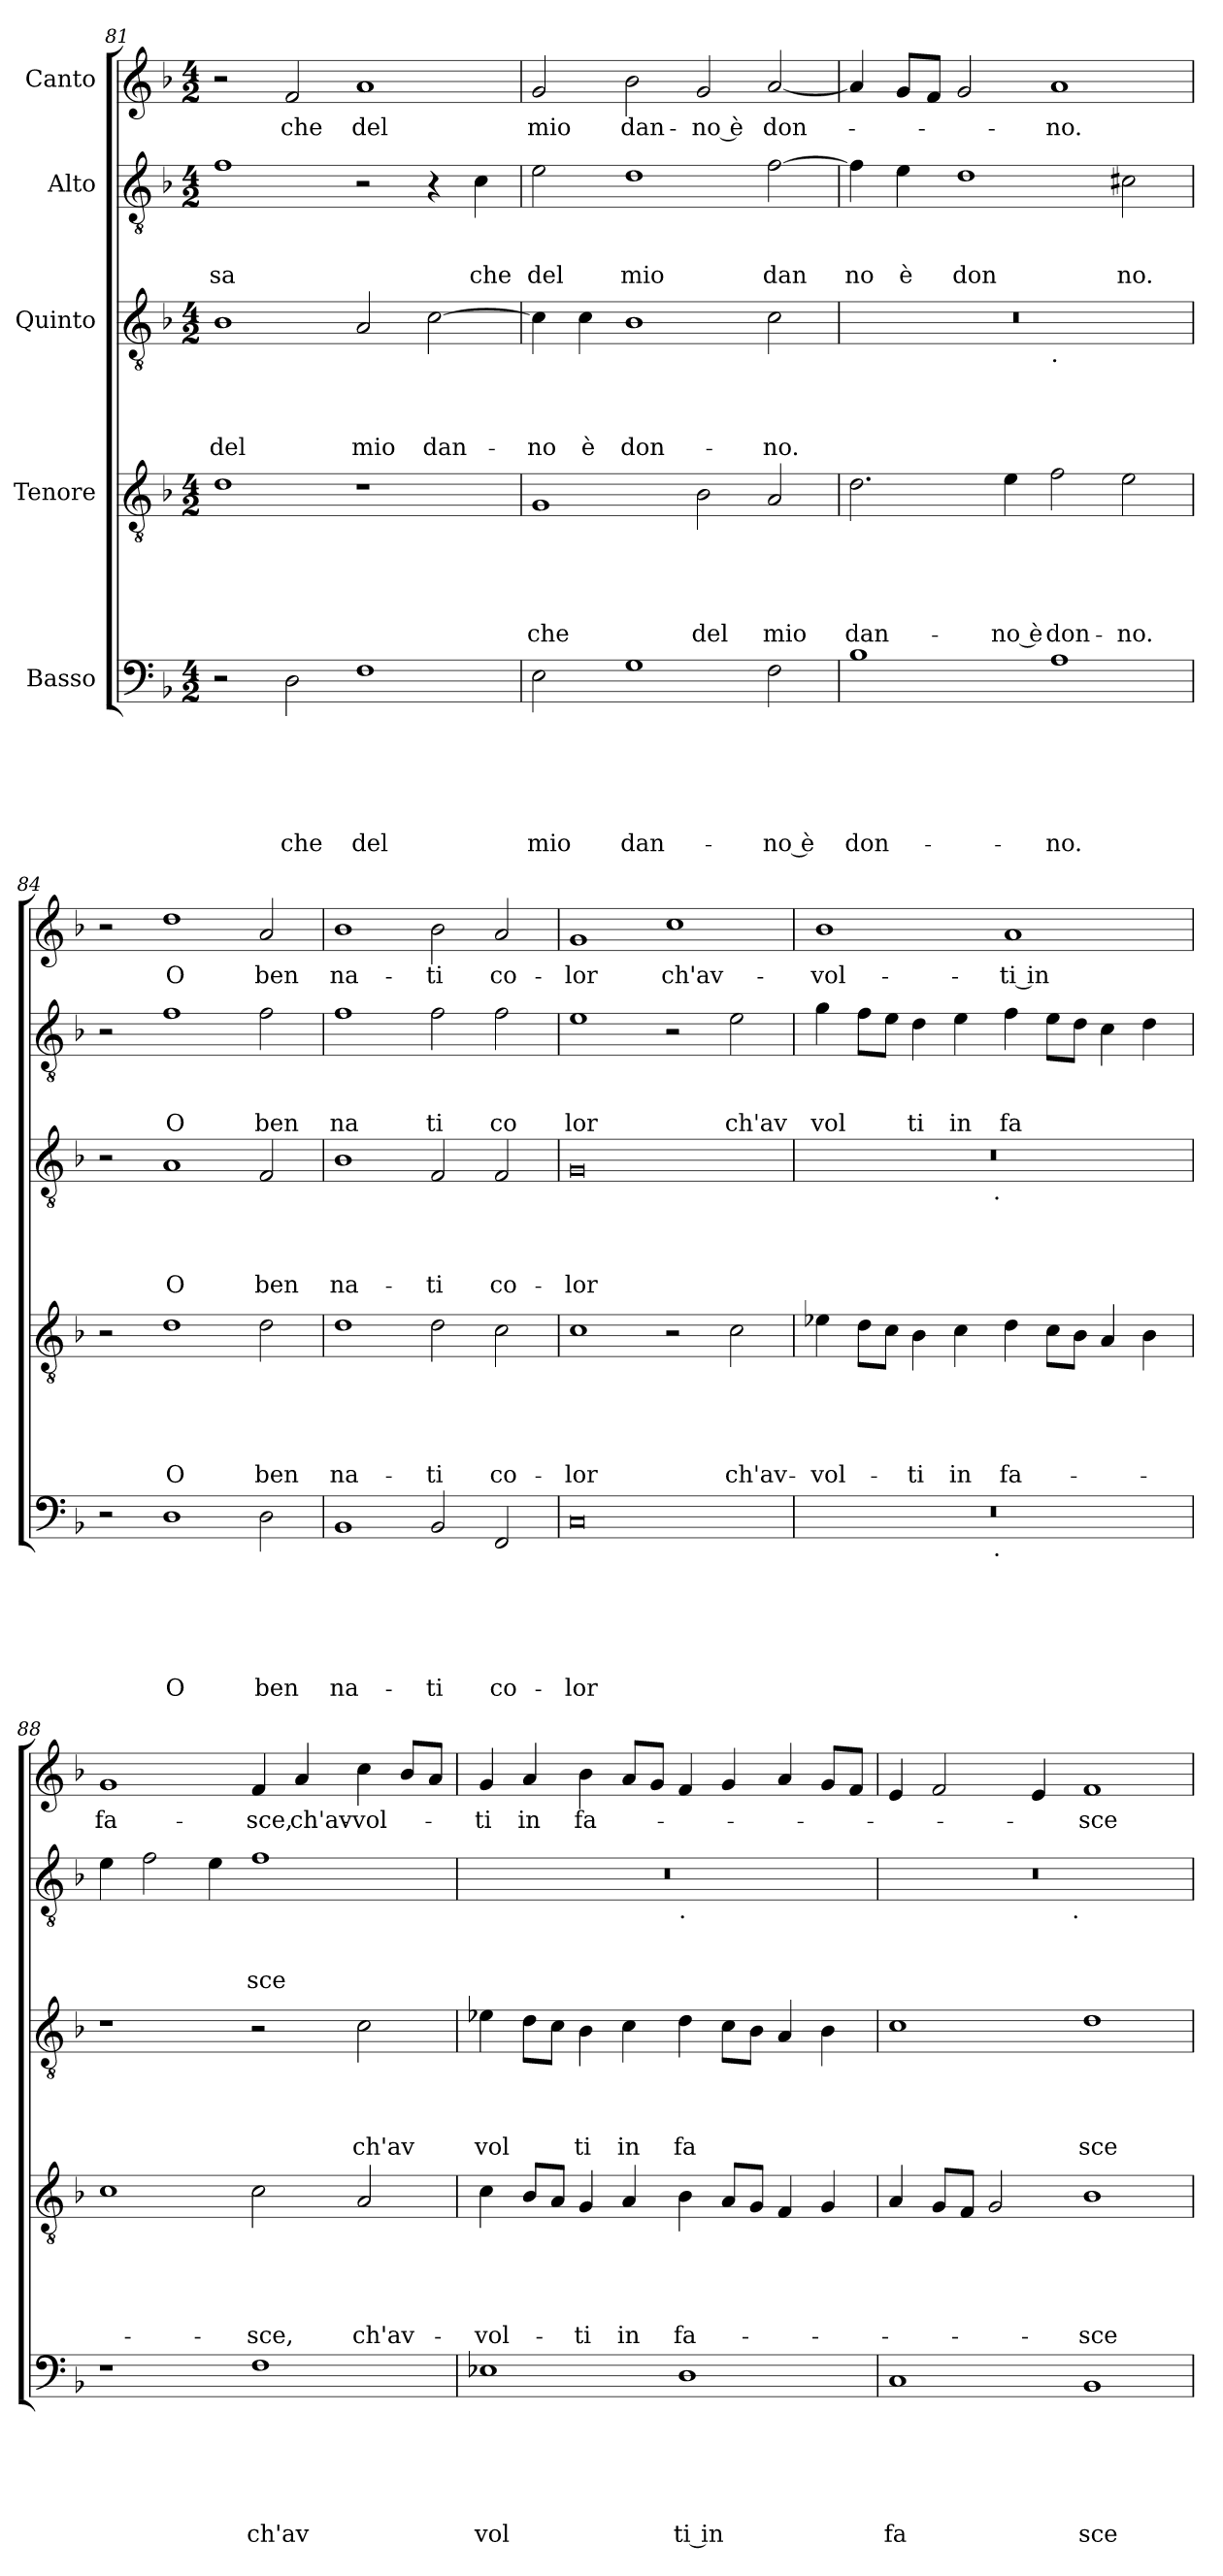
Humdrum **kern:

**kern	**text	**text	**text	**text	**text	**text	**kern	**text	**text	**text	**text	**text	**kern	**text	**text	**text	**text	**kern	**text	**text	**text	**kern	**text
*part5	*part5	*part5	*part5	*part5	*part5	*part5	*part4	*part4	*part4	*part4	*part4	*part4	*part3	*part3	*part3	*part3	*part3	*part2	*part2	*part2	*part2	*part1	*part1
*staff5	*staff5	*staff5	*staff5	*staff5	*staff5	*staff5	*staff4	*staff4	*staff4	*staff4	*staff4	*staff4	*staff3	*staff3	*staff3	*staff3	*staff3	*staff2	*staff2	*staff2	*staff2	*staff1	*staff1
*I"Basso	*	*	*	*	*	*	*I"Tenore	*	*	*	*	*	*I"Quinto	*	*	*	*	*I"Alto	*	*	*	*I"Canto	*
!!LO:LB:g=z
*clefF4	*	*	*	*	*	*	*clefGv2	*	*	*	*	*	*clefGv2	*	*	*	*	*clefGv2	*	*	*	*clefG2	*
*ITrd-3c-5	*	*	*	*	*	*	*ITrd-3c-5	*	*	*	*	*	*ITrd-3c-5	*	*	*	*	*ITrd-3c-5	*	*	*	*	*
*k[b-e-]	*	*	*	*	*	*	*k[b-e-]	*	*	*	*	*	*k[b-e-]	*	*	*	*	*k[b-e-]	*	*	*	*k[b-]	*
*B-:	*	*	*	*	*	*	*B-:	*	*	*	*	*	*B-:	*	*	*	*	*B-:	*	*	*	*F:	*
*M4/2	*	*	*	*	*	*	*M4/2	*	*	*	*	*	*M4/2	*	*	*	*	*M4/2	*	*	*	*M4/2	*
=81	=81	=81	=81	=81	=81	=81	=81	=81	=81	=81	=81	=81	=81	=81	=81	=81	=81	=81	=81	=81	=81	=81	=81
!	!	!	!	!	!	!	!	!	!	!	!	!	!	!	!	!	!LO:LY:b	!	!	!	!LO:LY:b	!	!
2r	.	.	.	.	.	.	1g	.	.	.	.	.	1e-	.	.	.	del	1b-	.	.	sa	2r	.
!	!	!	!	!	!	!LO:LY:b	!	!	!	!	!	!	!	!	!	!	!	!	!	!	!	!	!LO:LY:b
2G\	.	.	.	.	.	che	.	.	.	.	.	.	.	.	.	.	.	.	.	.	.	2f/	che
!	!	!	!	!	!	!LO:LY:b	!	!	!	!	!	!	!	!	!	!	!LO:LY:b	!	!	!	!	!	!LO:LY:b
1B-	.	.	.	.	.	del	1r	.	.	.	.	.	2d/	.	.	.	mio	2r	.	.	.	1a	del
!	!	!	!	!	!	!	!	!	!	!	!	!	!	!	!	!	!LO:LY:b	!	!	!	!	!	!
.	.	.	.	.	.	.	.	.	.	.	.	.	[>2f\	.	.	.	dan-	4r	.	.	.	.	.
!	!	!	!	!	!	!	!	!	!	!	!	!	!	!	!	!	!	!	!	!	!LO:LY:b	!	!
.	.	.	.	.	.	.	.	.	.	.	.	.	.	.	.	.	.	4f\	.	.	che	.	.
=82	=82	=82	=82	=82	=82	=82	=82	=82	=82	=82	=82	=82	=82	=82	=82	=82	=82	=82	=82	=82	=82	=82	=82
!	!	!	!	!	!	!LO:LY:b	!	!	!	!	!	!LO:LY:b	!	!	!	!	!LO:LY:b	!	!	!	!LO:LY:b	!	!LO:LY:b
2A\	.	.	.	.	.	mio	1c	.	.	.	.	che	4f\]	.	.	.	-no	2a\	.	.	del	2g/	mio
!	!	!	!	!	!	!	!	!	!	!	!	!	!	!	!	!	!LO:LY:b	!	!	!	!	!	!
.	.	.	.	.	.	.	.	.	.	.	.	.	4f\	.	.	.	è	.	.	.	.	.	.
!	!	!	!	!	!	!LO:LY:b	!	!	!	!	!	!	!	!	!	!	!LO:LY:b	!	!	!	!LO:LY:b	!	!LO:LY:b
1c	.	.	.	.	.	dan-	.	.	.	.	.	.	1e-	.	.	.	don-	1g	.	.	mio	2b-\	dan-
!	!	!	!	!	!	!	!	!	!	!	!	!LO:LY:b	!	!	!	!	!	!	!	!	!	!	!LO:LY:b:rj
.	.	.	.	.	.	.	2e-\	.	.	.	.	del	.	.	.	.	.	.	.	.	.	2g/	-no è
!	!	!	!	!	!	!LO:LY:b:rj	!	!	!	!	!	!LO:LY:b	!	!	!	!	!LO:LY:b	!	!	!	!LO:LY:b	!	!LO:LY:b
2B-\	.	.	.	.	.	-no è	2d/	.	.	.	.	mio	2f\	.	.	.	-no.	[>2b-\	.	.	dan	[<2a/	don-
=83	=83	=83	=83	=83	=83	=83	=83	=83	=83	=83	=83	=83	=83	=83	=83	=83	=83	=83	=83	=83	=83	=83	=83
!	!	!	!	!	!	!LO:LY:b	!	!	!	!	!	!LO:LY:b	!	!	!	!	!	!	!	!	!LO:LY:b	!	!
*	*	*	*	*	*	*	*	*	*	*	*	*	*^	*	*	*	*	*	*	*	*	*	*
1e-	.	.	.	.	.	don-	2.g\	.	.	.	.	dan-	0r	1ryy	.	.	.	.	4b-\]	.	.	no	4a/]	.
!	!	!	!	!	!	!	!	!	!	!	!	!	!	!	!	!	!	!	!	!	!	!LO:LY:b	!	!
.	.	.	.	.	.	.	.	.	.	.	.	.	.	.	.	.	.	.	4a\	.	.	è	8g/L	.
.	.	.	.	.	.	.	.	.	.	.	.	.	.	.	.	.	.	.	.	.	.	.	8f/J	.
!	!	!	!	!	!	!	!	!	!	!	!	!	!	!	!	!	!	!	!	!	!	!LO:LY:b	!	!
.	.	.	.	.	.	.	.	.	.	.	.	.	.	.	.	.	.	.	1g	.	.	don	2g/	.
!	!	!	!	!	!	!	!	!	!	!	!	!LO:LY:b:rj	!	!	!	!	!	!	!	!	!	!	!	!
.	.	.	.	.	.	.	4a\	.	.	.	.	-no è	.	.	.	.	.	.	.	.	.	.	.	.
!	!	!	!	!	!	!	!	!	!	!	!	!	!	!LO:TX:b:t=.	!	!	!	!	!	!	!	!	!	!
!	!	!	!	!	!	!LO:LY:b	!	!	!	!	!	!LO:LY:b	!	!	!	!	!	!	!	!	!	!	!	!LO:LY:b
1d	.	.	.	.	.	-no.	2b-\	.	.	.	.	don-	.	1ryy	.	.	.	.	.	.	.	.	1a	-no.
!	!	!	!	!	!	!	!	!	!	!	!	!LO:LY:b	!	!	!	!	!	!	!	!	!	!LO:LY:b	!	!
.	.	.	.	.	.	.	2a\	.	.	.	.	-no.	.	.	.	.	.	.	2f#X\	.	.	no.	.	.
*	*	*	*	*	*	*	*	*	*	*	*	*	*v	*v	*	*	*	*	*	*	*	*	*	*
=84	=84	=84	=84	=84	=84	=84	=84	=84	=84	=84	=84	=84	=84	=84	=84	=84	=84	=84	=84	=84	=84	=84	=84
2r	.	.	.	.	.	.	2r	.	.	.	.	.	2r	.	.	.	.	2r	.	.	.	2r	.
!	!	!	!	!	!	!LO:LY:b	!	!	!	!	!	!LO:LY:b	!	!	!	!	!LO:LY:b	!	!	!	!LO:LY:b	!	!LO:LY:b
1G	.	.	.	.	.	O	1g	.	.	.	.	O	1d	.	.	.	O	1b-	.	.	O	1dd	O
!	!	!	!	!	!	!LO:LY:b	!	!	!	!	!	!LO:LY:b	!	!	!	!	!LO:LY:b	!	!	!	!LO:LY:b	!	!LO:LY:b
2G\	.	.	.	.	.	ben	2g\	.	.	.	.	ben	2B-/	.	.	.	ben	2b-\	.	.	ben	2a/	ben
=85	=85	=85	=85	=85	=85	=85	=85	=85	=85	=85	=85	=85	=85	=85	=85	=85	=85	=85	=85	=85	=85	=85	=85
!	!	!	!	!	!	!LO:LY:b	!	!	!	!	!	!LO:LY:b	!	!	!	!	!LO:LY:b	!	!	!	!LO:LY:b	!	!LO:LY:b
1E-	.	.	.	.	.	na-	1g	.	.	.	.	na-	1e-	.	.	.	na-	1b-	.	.	na	1b-	na-
!	!	!	!	!	!	!LO:LY:b	!	!	!	!	!	!LO:LY:b	!	!	!	!	!LO:LY:b	!	!	!	!LO:LY:b	!	!LO:LY:b
2E-/	.	.	.	.	.	-ti	2g\	.	.	.	.	-ti	2B-/	.	.	.	-ti	2b-\	.	.	ti	2b-\	-ti
!	!	!	!	!	!	!LO:LY:b	!	!	!	!	!	!LO:LY:b	!	!	!	!	!LO:LY:b	!	!	!	!LO:LY:b	!	!LO:LY:b
2BB-/	.	.	.	.	.	co-	2f\	.	.	.	.	co-	2B-/	.	.	.	co-	2b-\	.	.	co	2a/	co-
=86	=86	=86	=86	=86	=86	=86	=86	=86	=86	=86	=86	=86	=86	=86	=86	=86	=86	=86	=86	=86	=86	=86	=86
!	!	!	!	!	!	!LO:LY:b	!	!	!	!	!	!LO:LY:b	!	!	!	!	!LO:LY:b	!	!	!	!LO:LY:b	!	!LO:LY:b
0F	.	.	.	.	.	-lor	1f	.	.	.	.	-lor	0c	.	.	.	-lor	1a	.	.	lor	1g	-lor
!	!	!	!	!	!	!	!	!	!	!	!	!	!	!	!	!	!	!	!	!	!	!	!LO:LY:b
.	.	.	.	.	.	.	2r	.	.	.	.	.	.	.	.	.	.	2r	.	.	.	1cc	ch'av-
!	!	!	!	!	!	!	!	!	!	!	!	!LO:LY:b	!	!	!	!	!	!	!	!	!LO:LY:b	!	!
.	.	.	.	.	.	.	2f\	.	.	.	.	ch'av-	.	.	.	.	.	2a\	.	.	ch'av	.	.
=87	=87	=87	=87	=87	=87	=87	=87	=87	=87	=87	=87	=87	=87	=87	=87	=87	=87	=87	=87	=87	=87	=87	=87
!	!	!	!	!	!	!	!	!	!	!	!	!LO:LY:b	!	!	!	!	!	!	!	!	!LO:LY:b	!	!LO:LY:b
*^	*	*	*	*	*	*	*	*	*	*	*	*	*^	*	*	*	*	*	*	*	*	*	*
0r	2ryy	.	.	.	.	.	.	4a-X\	.	.	.	.	-vol-	0r	2ryy	.	.	.	.	4cc\	.	.	vol	1b-	-vol-
.	.	.	.	.	.	.	.	8g\L	.	.	.	.	.	.	.	.	.	.	.	8b-\L	.	.	.	.	.
.	.	.	.	.	.	.	.	8f\J	.	.	.	.	.	.	.	.	.	.	.	8a\J	.	.	.	.	.
!	!	!	!	!	!	!	!	!	!	!	!	!	!LO:LY:b	!	!	!	!	!	!	!	!	!	!LO:LY:b	!	!
.	4...ryy	.	.	.	.	.	.	4e-\	.	.	.	.	-ti	.	4...ryy	.	.	.	.	4g\	.	.	ti	.	.
!	!	!	!	!	!	!	!	!	!	!	!	!	!LO:LY:b	!	!	!	!	!	!	!	!	!	!LO:LY:b	!	!
.	.	.	.	.	.	.	.	4f\	.	.	.	.	in	.	.	.	.	.	.	4a\	.	.	in	.	.
!	!	!	!	!	!	!	!	!	!	!	!	!	!	!	!LO:TX:b:t=.	!	!	!	!	!	!	!	!	!	!
!	!LO:TX:b:t=.	!	!	!	!	!	!	!	!	!	!	!	!	!	!	!	!	!	!	!	!	!	!	!	!
.	1ryy	.	.	.	.	.	.	.	.	.	.	.	.	.	1ryy	.	.	.	.	.	.	.	.	.	.
!	!	!	!	!	!	!	!	!	!	!	!	!	!LO:LY:b	!	!	!	!	!	!	!	!	!	!LO:LY:b	!	!LO:LY:b:rj
.	.	.	.	.	.	.	.	4g\	.	.	.	.	fa-	.	.	.	.	.	.	4b-\	.	.	fa	1a	-ti in
.	.	.	.	.	.	.	.	8f\L	.	.	.	.	.	.	.	.	.	.	.	8a\L	.	.	.	.	.
.	.	.	.	.	.	.	.	8e-\J	.	.	.	.	.	.	.	.	.	.	.	8g\J	.	.	.	.	.
.	.	.	.	.	.	.	.	4d/	.	.	.	.	.	.	.	.	.	.	.	4f\	.	.	.	.	.
.	.	.	.	.	.	.	.	4e-\	.	.	.	.	.	.	.	.	.	.	.	4g\	.	.	.	.	.
.	32ryy	.	.	.	.	.	.	.	.	.	.	.	.	.	32ryy	.	.	.	.	.	.	.	.	.	.
!!LO:PB:g=z
=88	=88	=88	=88	=88	=88	=88	=88	=88	=88	=88	=88	=88	=88	=88	=88	=88	=88	=88	=88	=88	=88	=88	=88	=88	=88
!	!	!	!	!	!	!	!	!	!	!	!	!	!	!	!	!	!	!	!	!	!	!	!	!	!LO:LY:b
*v	*v	*	*	*	*	*	*	*	*	*	*	*	*	*v	*v	*	*	*	*	*	*	*	*	*	*
1r	.	.	.	.	.	.	1f	.	.	.	.	.	1r	.	.	.	.	4a\	.	.	.	1g	fa-
.	.	.	.	.	.	.	.	.	.	.	.	.	.	.	.	.	.	2b-\	.	.	.	.	.
.	.	.	.	.	.	.	.	.	.	.	.	.	.	.	.	.	.	4a\	.	.	.	.	.
!	!	!	!	!	!	!LO:LY:b	!	!	!	!	!	!LO:LY:b	!	!	!	!	!	!	!	!	!LO:LY:b	!	!LO:LY:b
1B-	.	.	.	.	.	ch'av	2f\	.	.	.	.	-sce,	2r	.	.	.	.	1b-	.	.	sce	4f/	-sce,
!	!	!	!	!	!	!	!	!	!	!	!	!	!	!	!	!	!	!	!	!	!	!	!LO:LY:b
.	.	.	.	.	.	.	.	.	.	.	.	.	.	.	.	.	.	.	.	.	.	4a/	ch'av-
!	!	!	!	!	!	!	!	!	!	!	!	!LO:LY:b	!	!	!	!	!LO:LY:b	!	!	!	!	!	!LO:LY:b
.	.	.	.	.	.	.	2d/	.	.	.	.	ch'av-	2f\	.	.	.	ch'av	.	.	.	.	4cc\	-vol-
.	.	.	.	.	.	.	.	.	.	.	.	.	.	.	.	.	.	.	.	.	.	8b-/L	.
.	.	.	.	.	.	.	.	.	.	.	.	.	.	.	.	.	.	.	.	.	.	8a/J	.
=89	=89	=89	=89	=89	=89	=89	=89	=89	=89	=89	=89	=89	=89	=89	=89	=89	=89	=89	=89	=89	=89	=89	=89
!	!	!	!	!	!	!LO:LY:b	!	!	!	!	!	!LO:LY:b	!	!	!	!	!LO:LY:b	!	!	!	!	!	!LO:LY:b
*	*	*	*	*	*	*	*	*	*	*	*	*	*	*	*	*	*	*^	*	*	*	*	*
1A-X	.	.	.	.	.	vol	4f\	.	.	.	.	-vol-	4a-X\	.	.	.	vol	0r	1ryy	.	.	.	4g/	-ti
!	!	!	!	!	!	!	!	!	!	!	!	!	!	!	!	!	!	!	!	!	!	!	!	!LO:LY:b
.	.	.	.	.	.	.	8e-/L	.	.	.	.	.	8g\L	.	.	.	.	.	.	.	.	.	4a/	in
.	.	.	.	.	.	.	8d/J	.	.	.	.	.	8f\J	.	.	.	.	.	.	.	.	.	.	.
!	!	!	!	!	!	!	!	!	!	!	!	!LO:LY:b	!	!	!	!	!LO:LY:b	!	!	!	!	!	!	!LO:LY:b
.	.	.	.	.	.	.	4c/	.	.	.	.	-ti	4e-\	.	.	.	ti	.	.	.	.	.	4b-\	fa-
!	!	!	!	!	!	!	!	!	!	!	!	!LO:LY:b	!	!	!	!	!LO:LY:b	!	!	!	!	!	!	!
.	.	.	.	.	.	.	4d/	.	.	.	.	in	4f\	.	.	.	in	.	.	.	.	.	8a/L	.
.	.	.	.	.	.	.	.	.	.	.	.	.	.	.	.	.	.	.	.	.	.	.	8g/J	.
!	!	!	!	!	!	!	!	!	!	!	!	!	!	!	!	!	!	!	!LO:TX:b:t=.	!	!	!	!	!
!	!	!	!	!	!	!LO:LY:b:rj	!	!	!	!	!	!LO:LY:b	!	!	!	!	!LO:LY:b	!	!	!	!	!	!	!
1G	.	.	.	.	.	ti in	4e-\	.	.	.	.	fa-	4g\	.	.	.	fa	.	1ryy	.	.	.	4f/	.
.	.	.	.	.	.	.	8d/L	.	.	.	.	.	8f\L	.	.	.	.	.	.	.	.	.	4g/	.
.	.	.	.	.	.	.	8c/J	.	.	.	.	.	8e-\J	.	.	.	.	.	.	.	.	.	.	.
.	.	.	.	.	.	.	4B-/	.	.	.	.	.	4d/	.	.	.	.	.	.	.	.	.	4a/	.
.	.	.	.	.	.	.	4c/	.	.	.	.	.	4e-\	.	.	.	.	.	.	.	.	.	8g/L	.
.	.	.	.	.	.	.	.	.	.	.	.	.	.	.	.	.	.	.	.	.	.	.	8f/J	.
=90	=90	=90	=90	=90	=90	=90	=90	=90	=90	=90	=90	=90	=90	=90	=90	=90	=90	=90	=90	=90	=90	=90	=90	=90
!	!	!	!	!	!	!LO:LY:b	!	!	!	!	!	!	!	!	!	!	!	!	!	!	!	!	!	!
1F	.	.	.	.	.	fa	4d/	.	.	.	.	.	1f	.	.	.	.	0r	2ryy	.	.	.	4e/	.
.	.	.	.	.	.	.	8c/L	.	.	.	.	.	.	.	.	.	.	.	.	.	.	.	2f/	.
.	.	.	.	.	.	.	8B-/J	.	.	.	.	.	.	.	.	.	.	.	.	.	.	.	.	.
.	.	.	.	.	.	.	2c/	.	.	.	.	.	.	.	.	.	.	.	4...ryy	.	.	.	.	.
.	.	.	.	.	.	.	.	.	.	.	.	.	.	.	.	.	.	.	.	.	.	.	4e/	.
!	!	!	!	!	!	!	!	!	!	!	!	!	!	!	!	!	!	!	!LO:TX:b:t=.	!	!	!	!	!
.	.	.	.	.	.	.	.	.	.	.	.	.	.	.	.	.	.	.	1ryy	.	.	.	.	.
!	!	!	!	!	!	!LO:LY:b	!	!	!	!	!	!LO:LY:b	!	!	!	!	!LO:LY:b	!	!	!	!	!	!	!LO:LY:b
1E-	.	.	.	.	.	sce	1e-	.	.	.	.	-sce	1g	.	.	.	sce	.	.	.	.	.	1f	-sce
.	.	.	.	.	.	.	.	.	.	.	.	.	.	.	.	.	.	.	32ryy	.	.	.	.	.
*	*	*	*	*	*	*	*	*	*	*	*	*	*	*	*	*	*	*v	*v	*	*	*	*	*
=	=	=	=	=	=	=	=	=	=	=	=	=	=	=	=	=	=	=	=	=	=	=	=
*-	*-	*-	*-	*-	*-	*-	*-	*-	*-	*-	*-	*-	*-	*-	*-	*-	*-	*-	*-	*-	*-	*-	*-
